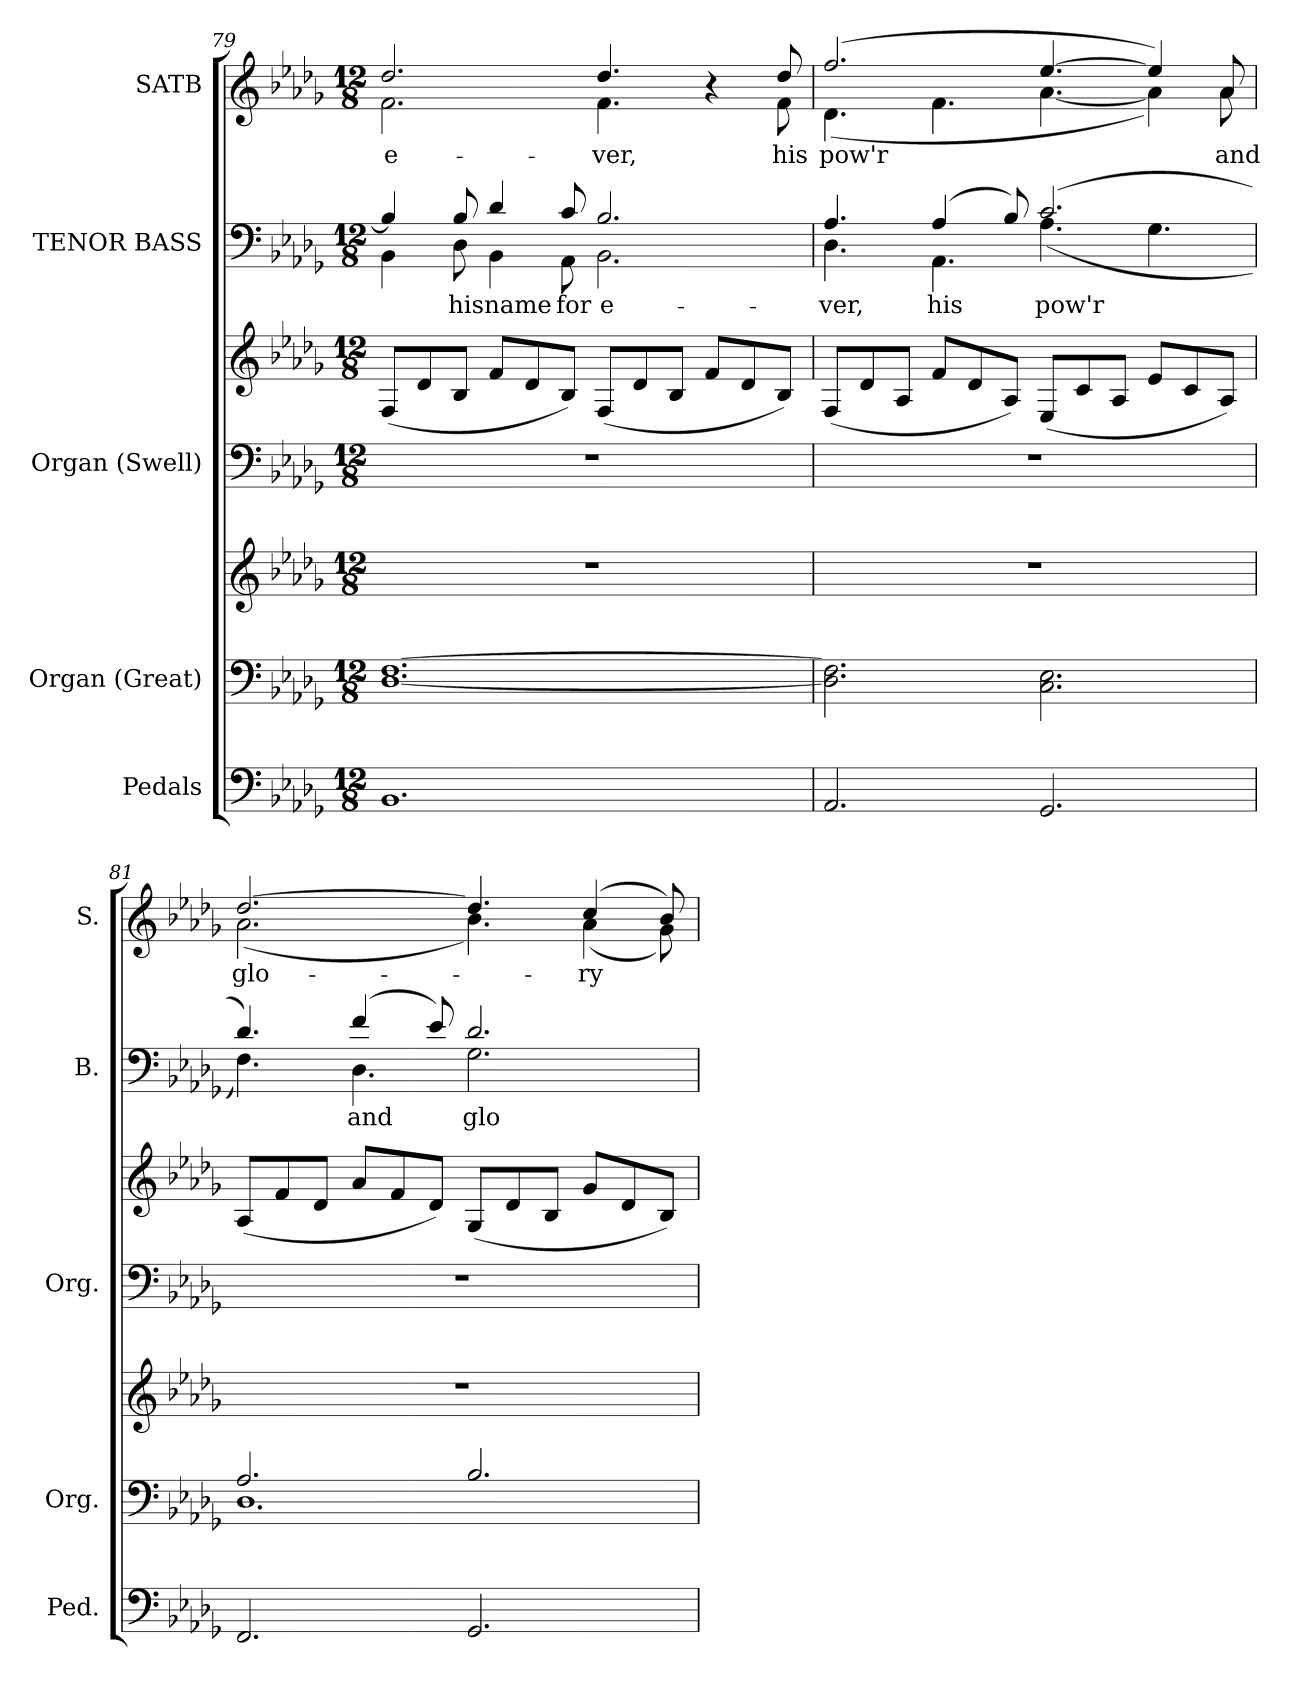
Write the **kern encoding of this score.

**kern	**kern	**kern	**kern	**kern	**kern	**text	**kern	**text
*part5	*part4	*part4	*part3	*part3	*part2	*part2	*part1	*part1
*staff7	*staff6	*staff5	*staff4	*staff3	*staff2	*staff2	*staff1	*staff1
*I"Pedals	*I"Organ (Great)	*	*I"Organ (Swell)	*	*I"TENOR BASS	*	*I"SATB	*
*I'Ped.	*I'Org.	*	*I'Org.	*	*I'B.	*	*I'S.	*
!!LO:PB:g=z
*clefF4	*clefF4	*clefG2	*clefF4	*clefG2	*clefF4	*	*clefG2	*
*k[b-e-a-d-g-]	*k[b-e-a-d-g-]	*k[b-e-a-d-g-]	*k[b-e-a-d-g-]	*k[b-e-a-d-g-]	*k[b-e-a-d-g-]	*	*k[b-e-a-d-g-]	*
*D-:	*D-:	*D-:	*D-:	*D-:	*D-:	*	*D-:	*
*M12/8	*M12/8	*M12/8	*M12/8	*M12/8	*M12/8	*	*M12/8	*
=79	=79	=79	=79	=79	=79	=79	=79	=79
!	!	!LO:N:vis=1	!LO:N:vis=1	!	!	!	!	!
*	*	*	*	*	*^	*	*	*
!	!	!	!	!	!	!	!	!	!LO:LY:b:color=#000000
*	*	*	*	*	*	*	*	*^	*
1.BB-i	[<1.D-i [>1.Fi	1.r	1.r	(8Fi/L	4B-i/]	4BB-i\	.	2.dd-i/	2.fi\	e-
.	.	.	.	8d-i/	.	.	.	.	.	.
!	!	!	!	!	!	!	!LO:LY:b:color=#000000	!	!	!
.	.	.	.	8B-i/J	8B-i/	8D-i\	his	.	.	.
!	!	!	!	!	!	!	!LO:LY:b:color=#000000	!	!	!
.	.	.	.	8fi/L	4d-i/	4BB-i\	name	.	.	.
.	.	.	.	8d-i/	.	.	.	.	.	.
!	!	!	!	!	!	!	!LO:LY:b:color=#000000	!	!	!
.	.	.	.	8B-i/J)	8ci/	8AA-i\	for	.	.	.
!	!	!	!	!	!	!	!LO:LY:b:color=#000000	!	!	!
!	!	!	!	!	!	!	!	!	!	!LO:LY:b:color=#000000
.	.	.	.	(8Fi/L	2.B-i/	2.BB-i\	e-	4.dd-i/	4.fi\	-ver,
.	.	.	.	8d-i/	.	.	.	.	.	.
.	.	.	.	8B-i/J	.	.	.	.	.	.
.	.	.	.	8fi/L	.	.	.	4r	4ryy	.
.	.	.	.	8d-i/	.	.	.	.	.	.
!	!	!	!	!	!	!	!	!	!	!LO:LY:b:color=#000000
.	.	.	.	8B-i/J)	.	.	.	8dd-i/	8fi\	his
=80	=80	=80	=80	=80	=80	=80	=80	=80	=80	=80
!	!	!LO:N:vis=1	!LO:N:vis=1	!	!	!	!	!	!	!
!	!	!	!	!	!	!	!LO:LY:b:color=#000000	!	!	!
!	!	!	!	!	!	!	!	!	!	!LO:LY:b:color=#000000
2.AA-i/	2.D-i\] 2.Fi]	1.r	1.r	(8Fi/L	4.A-i/	4.D-i\	-ver,	(2.ffi/	(4.d-i\	pow'r
.	.	.	.	8d-i/	.	.	.	.	.	.
.	.	.	.	8A-i/J	.	.	.	.	.	.
!	!	!	!	!	!	!	!LO:LY:b:color=#000000	!	!	!
.	.	.	.	8fi/L	(4A-i/	4.AA-i\	his	.	4.fi\	.
.	.	.	.	8d-i/	.	.	.	.	.	.
.	.	.	.	8A-i/J)	8B-i/)	.	.	.	.	.
!	!	!	!	!	!	!	!LO:LY:b:color=#000000	!	!	!
2.GG-i/	2.Ci\ 2.E-i	.	.	(8E-i/L	(2.ci/	(4.A-i\	pow'r	[>4.ee-i/	[<4.a-i\	.
.	.	.	.	8ci/	.	.	.	.	.	.
.	.	.	.	8A-i/J	.	.	.	.	.	.
.	.	.	.	8e-i/L	.	4.G-i\	.	4ee-i/])	4a-i\])	.
.	.	.	.	8ci/	.	.	.	.	.	.
!	!	!	!	!	!	!	!	!	!	!LO:LY:b:color=#000000
.	.	.	.	8A-i/J)	.	.	.	8a-i/	8a-i\	and
=81	=81	=81	=81	=81	=81	=81	=81	=81	=81	=81
*	*^	*	*	*	*	*	*	*	*	*
!	!	!	!LO:N:vis=1	!LO:N:vis=1	!	!	!	!	!	!	!
!	!	!	!	!	!	!	!	!	!	!	!LO:LY:b:color=#000000
2.FFi/	2.A-i/	1.D-i	1.r	1.r	(8A-i/L	4.d-i/)	4.Fi\)	.	[>2.dd-i/	(2.a-i\	glo-
.	.	.	.	.	8fi/	.	.	.	.	.	.
.	.	.	.	.	8d-i/J	.	.	.	.	.	.
!	!	!	!	!	!	!	!	!LO:LY:b:color=#000000	!	!	!
.	.	.	.	.	8a-i/L	(4fi/	4.D-i\	and	.	.	.
.	.	.	.	.	8fi/	.	.	.	.	.	.
.	.	.	.	.	8d-i/J)	8e-i/)	.	.	.	.	.
!	!	!	!	!	!	!	!	!LO:LY:b:color=#000000	!	!	!
2.GG-i/	2.B-i/	.	.	.	(8G-i/L	2.d-i/	2.G-i\	glo-	4.dd-i/]	4.b-i\)	.
.	.	.	.	.	8d-i/	.	.	.	.	.	.
.	.	.	.	.	8B-i/J	.	.	.	.	.	.
!	!	!	!	!	!	!	!	!	!	!	!LO:LY:b:color=#000000
.	.	.	.	.	8g-i/L	.	.	.	(4cci/	(4a-i\	-ry
.	.	.	.	.	8d-i/	.	.	.	.	.	.
.	.	.	.	.	8B-i/J)	.	.	.	8b-i/)	8g-i\)	.
*	*	*	*	*	*	*v	*v	*	*	*	*
*	*v	*v	*	*	*	*	*	*v	*v	*
=	=	=	=	=	=	=	=	=
*-	*-	*-	*-	*-	*-	*-	*-	*-
